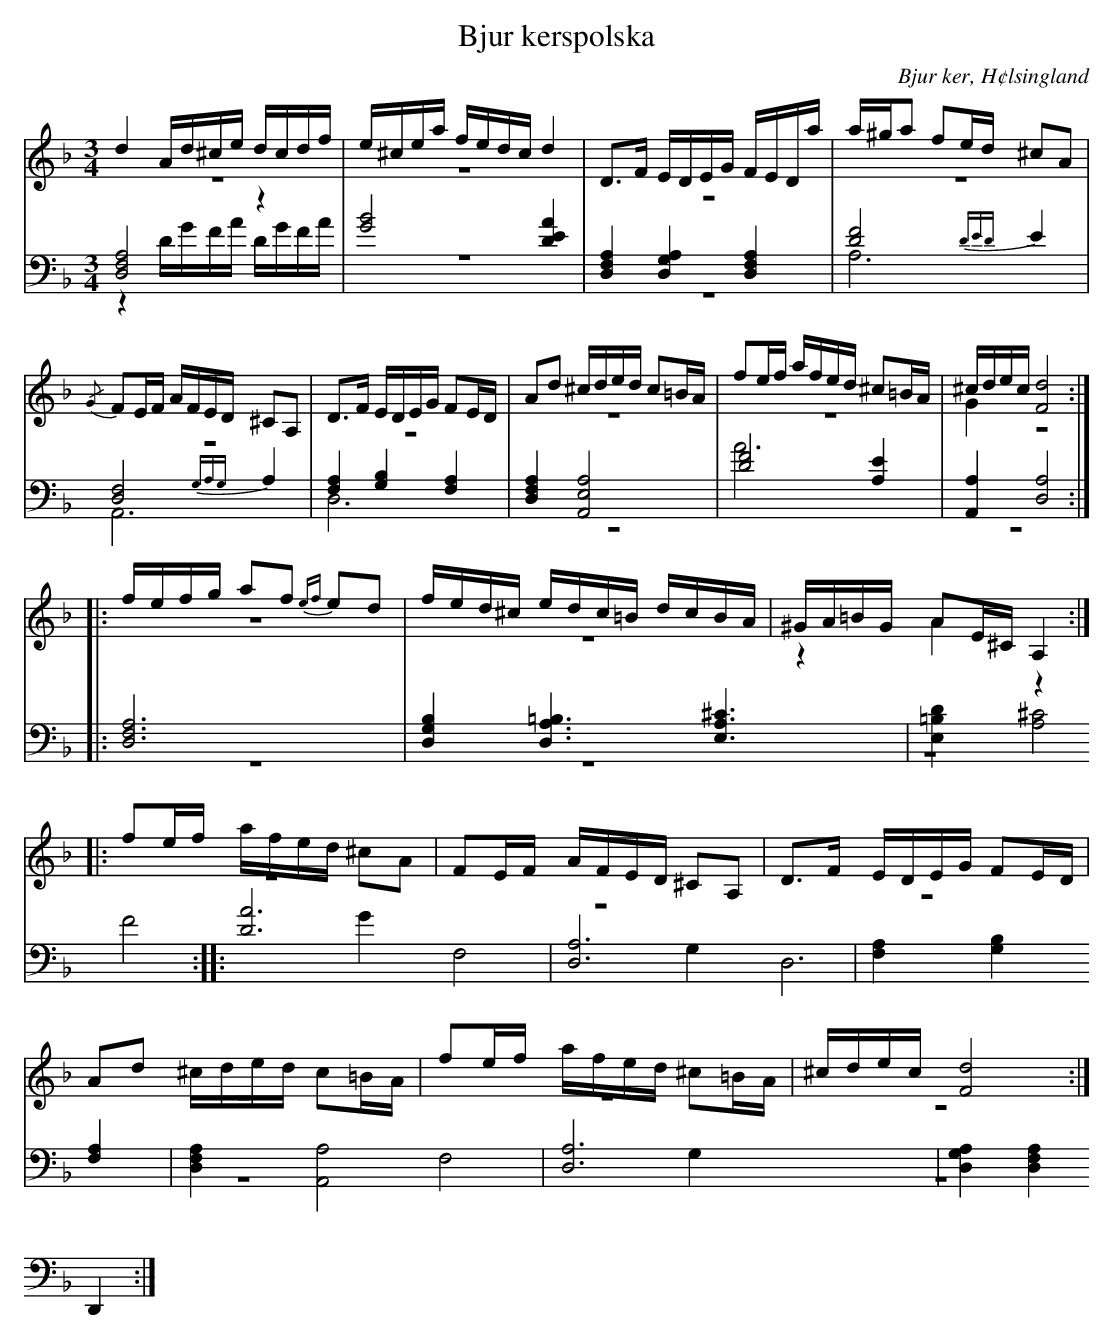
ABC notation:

X:1
T: Bjur kerspolska
O: Bjur ker, H¢lsingland
M: 3/4
L: 1/16
K: Dm
V:1
V:2 merge
V:3
V:4 merge
V:1
d4 Ad^ce dcdf |e^cea fedc d4|D2>F2 EDEG FEDa|a^ga2 f2ed ^c2A2|
{/G}F2EF AFED ^C2A,2|D2>F2 EDEG F2ED|A2d2 ^cded c2=BA|f2ef afed ^c2=BA|^cdec [F8d8]:|
|:fefg a2f2 {ef}e2d2 |fed^c edc=B dcBA|^GA=BG A2E^C A,4:|
|:f2ef afed ^c2A2|F2EF AFED ^C2A,2|D2>F2 EDEG F2ED|
A2d2 ^cded c2=BA|f2ef afed ^c2=BA|^cdec [F8d8]:|
V:2
z12|z12|z12|z12|
z12|z12|z12|z12|G4 z8:|
|:z12|z12|z4 A4 z4:|
|:z12|z12|z12|
z12|z12|z12:|
V:3 clef=bass
[D,8F,8A,8] z4|[G8B8] [D4E4A4]|[D,4F,4A,4] [D,4G,4A,4] [D,4F,4A,4]|[D8F8] {DED}E4|
[D,8F,8] {G,A,G,}A,4|[F,4A,4] [G,4B,4] [F,4A,4]|[D,4F,4A,4] [A,,8E,8A,8]|[D8F8] [A,4E4]|[A,,4A,4] [D,8A,8]:|
|:[D,12F,12A,12]|[D,4G,4B,4] [D,6A,6=B,6][E,6A,6^C6]|[E,4=B,4D4] [A,8^C8]:|
|:[D12A12]|[D,12A,12]|[F,4A,4] [G,4B,4] [F,4A,4]|
[D,4F,4A,4] [A,,8A,8]|[D,12A,12]|[D,4G,4A,4] [D,4F,4A,4] D,,4:|
V:4 clef=bass
z4 DGFA DGFA|z12|z12|A,12|
A,,12|D,12|z12|A12|z12:|
|:z12|z12|z12:|
|:F8 G4|F,8 G,4|D,12|
z12|F,8 G,4|z12:|
